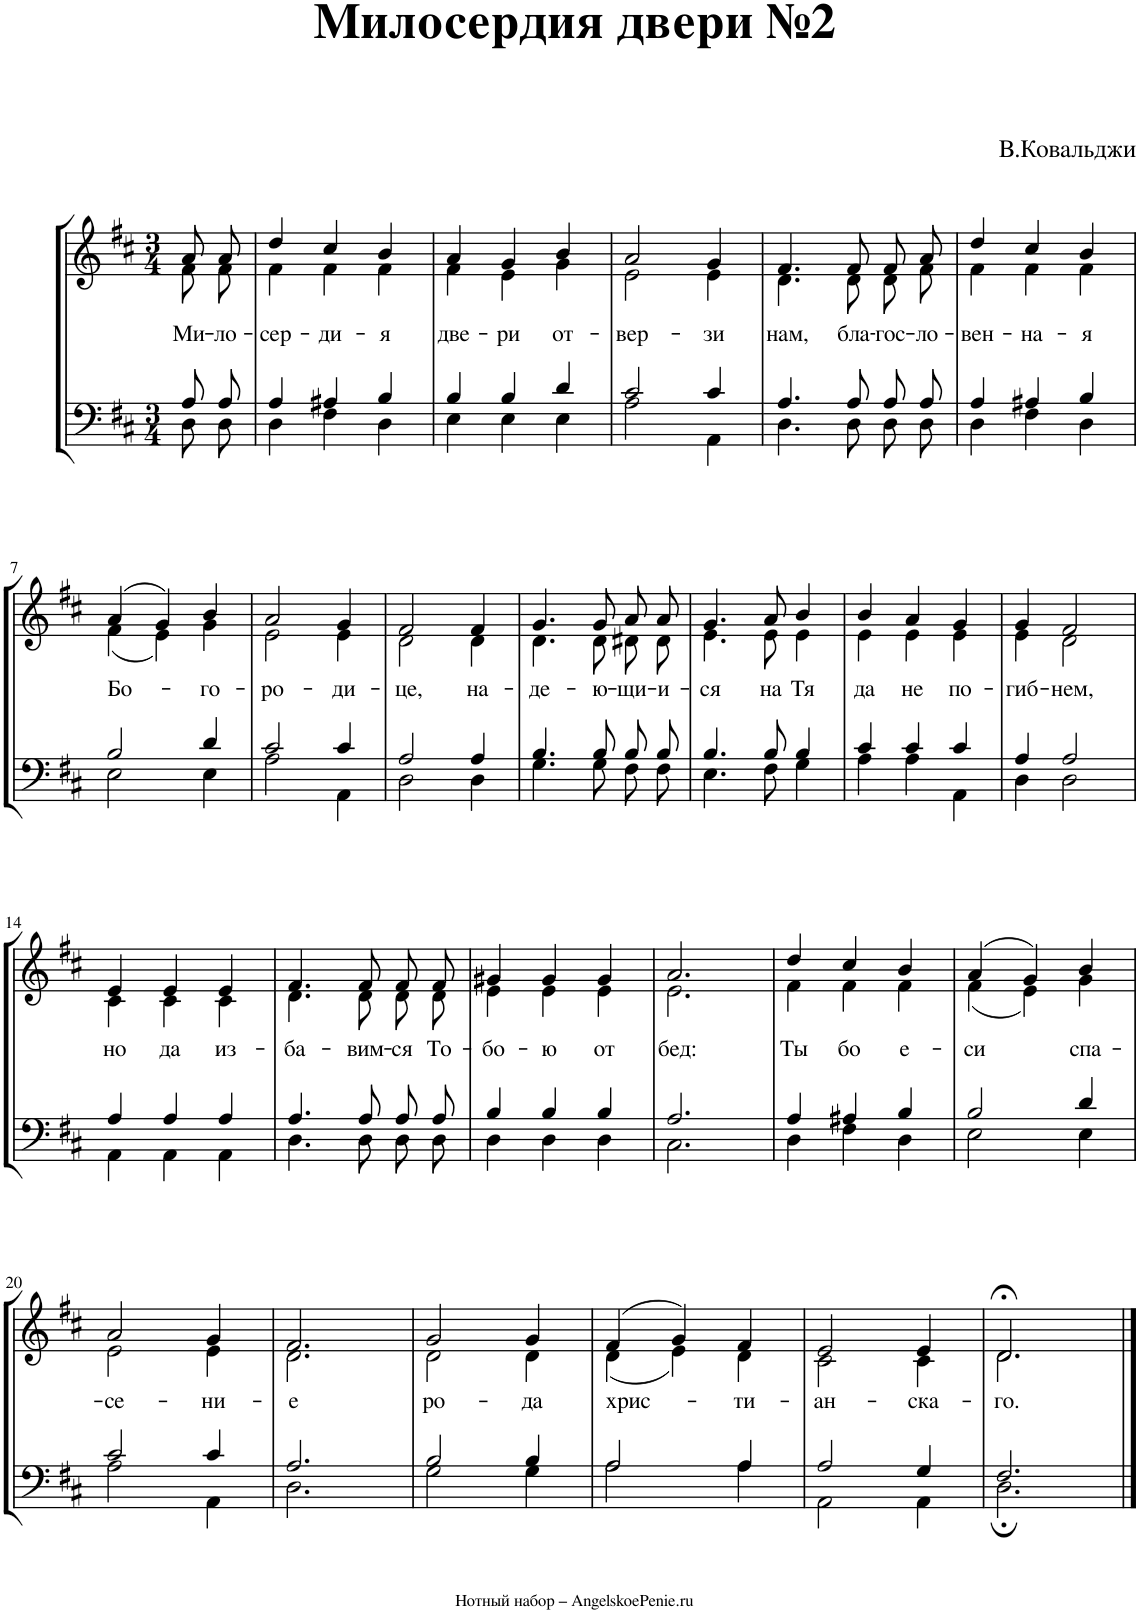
**kern	**kern	**text
*part1	*part1	*part1
*staff2	*staff1	*staff1
*I"Piano	*	*
*I'Pno.	*	*
*clefF4	*clefG2	*
*k[f#c#]	*k[f#c#]	*
*M3/4	*M3/4	*
=1	=1	=1
*^	*^	*
*	*^	*	*	*
!	!	!	!	!	!LO:LY:b
4ryy	8A/L	8D\L	8a/L	8f#\L	Ми-
!	!	!	!	!	!LO:LY:b
.	8A/J	8D\J	8a/J	8f#\J	-ло-
=2	=2	=2	=2	=2	=2
!	!	!	!	!	!LO:LY:b
2.ryy	4A/	4D\	4dd/	4f#\	-сер-
!	!	!	!	!	!LO:LY:b
.	4A#X/	4F#\	4cc#/	4f#\	-ди-
!	!	!	!	!	!LO:LY:b
.	4B/	4D\	4b/	4f#\	-я
=3	=3	=3	=3	=3	=3
!	!	!	!	!	!LO:LY:b
2.ryy	4B/	4E\	4a/	4f#\	две-
!	!	!	!	!	!LO:LY:b
.	4B/	4E\	4g/	4e\	-ри
!	!	!	!	!	!LO:LY:b
.	4d/	4E\	4b/	4g\	от-
=4	=4	=4	=4	=4	=4
!	!	!	!	!	!LO:LY:b
2.ryy	2c#/	2A\	2a/	2e\	-вер-
!	!	!	!	!	!LO:LY:b
.	4c#/	4AA\	4g/	4e\	-зи
=5	=5	=5	=5	=5	=5
!	!	!	!	!	!LO:LY:b
2.ryy	4.A/	4.D\	4.f#/	4.d\	нам,
!	!	!	!	!	!LO:LY:b
.	8A/	8D\	8f#/	8d\	бла-
!	!	!	!	!	!LO:LY:b
.	8A/L	8D\L	8f#/L	8d\L	-гос-
!	!	!	!	!	!LO:LY:b
.	8A/J	8D\J	8a/J	8f#\J	-ло-
=6	=6	=6	=6	=6	=6
!	!	!	!	!	!LO:LY:b
2.ryy	4A/	4D\	4dd/	4f#\	-вен-
!	!	!	!	!	!LO:LY:b
.	4A#X/	4F#\	4cc#/	4f#\	-на-
!	!	!	!	!	!LO:LY:b
.	4B/	4D\	4b/	4f#\	-я
!!LO:LB:g=z	!!
=7	=7	=7	=7	=7	=7
!	!	!	!	!	!LO:LY:b
2.ryy	2B/	2E\	(4a/	(4f#\	Бо-
.	.	.	4g/)	4e\)	.
!	!	!	!	!	!LO:LY:b
.	4d/	4E\	4b/	4g\	-го-
=8	=8	=8	=8	=8	=8
!	!	!	!	!	!LO:LY:b
2.ryy	2c#/	2A\	2a/	2e\	-ро-
!	!	!	!	!	!LO:LY:b
.	4c#/	4AA\	4g/	4e\	-ди-
=9	=9	=9	=9	=9	=9
!	!	!	!	!	!LO:LY:b
2.ryy	2A/	2D\	2f#/	2d\	-це,
!	!	!	!	!	!LO:LY:b
.	4A/	4D\	4f#/	4d\	на-
=10	=10	=10	=10	=10	=10
!	!	!	!	!	!LO:LY:b
2.ryy	4.B/	4.G\	4.g/	4.d\	-де-
!	!	!	!	!	!LO:LY:b
.	8B/	8G\	8g/	8d\	-ю-
!	!	!	!	!	!LO:LY:b
.	8B/L	8F#\L	8a/L	8d#X\L	-щи-
!	!	!	!	!	!LO:LY:b
.	8B/J	8F#\J	8a/J	8d#\J	-и-
=11	=11	=11	=11	=11	=11
!	!	!	!	!	!LO:LY:b
2.ryy	4.B/	4.E\	4.g/	4.e\	-ся
!	!	!	!	!	!LO:LY:b
.	8B/	8F#\	8a/	8e\	на
!	!	!	!	!	!LO:LY:b
.	4B/	4G\	4b/	4e\	Тя
=12	=12	=12	=12	=12	=12
!	!	!	!	!	!LO:LY:b
2.ryy	4c#/	4A\	4b/	4e\	да
!	!	!	!	!	!LO:LY:b
.	4c#/	4A\	4a/	4e\	не
!	!	!	!	!	!LO:LY:b
.	4c#/	4AA\	4g/	4e\	по-
=13	=13	=13	=13	=13	=13
!	!	!	!	!	!LO:LY:b
2.ryy	4A/	4D\	4g/	4e\	-гиб-
!	!	!	!	!	!LO:LY:b
.	2A/	2D\	2f#/	2d\	-нем,
!!LO:LB:g=z	!!
=14	=14	=14	=14	=14	=14
!	!	!	!	!	!LO:LY:b
2.ryy	4A/	4AA\	4e/	4c#\	но
!	!	!	!	!	!LO:LY:b
.	4A/	4AA\	4e/	4c#\	да
!	!	!	!	!	!LO:LY:b
.	4A/	4AA\	4e/	4c#\	из-
=15	=15	=15	=15	=15	=15
!	!	!	!	!	!LO:LY:b
2.ryy	4.A/	4.D\	4.f#/	4.d\	-ба-
!	!	!	!	!	!LO:LY:b
.	8A/	8D\	8f#/	8d\	-вим-
!	!	!	!	!	!LO:LY:b
.	8A/L	8D\L	8f#/L	8d\L	-ся
!	!	!	!	!	!LO:LY:b
.	8A/J	8D\J	8f#/J	8d\J	То-
=16	=16	=16	=16	=16	=16
!	!	!	!	!	!LO:LY:b
2.ryy	4B/	4D\	4g#X/	4e\	-бо-
!	!	!	!	!	!LO:LY:b
.	4B/	4D\	4g#/	4e\	-ю
!	!	!	!	!	!LO:LY:b
.	4B/	4D\	4g#/	4e\	от
=17	=17	=17	=17	=17	=17
!	!	!	!	!	!LO:LY:b
2.ryy	2.A/	2.C#\	2.a/	2.e\	бед:
=18	=18	=18	=18	=18	=18
!	!	!	!	!	!LO:LY:b
2.ryy	4A/	4D\	4dd/	4f#\	Ты
!	!	!	!	!	!LO:LY:b
.	4A#X/	4F#\	4cc#/	4f#\	бо
!	!	!	!	!	!LO:LY:b
.	4B/	4D\	4b/	4f#\	е-
=19	=19	=19	=19	=19	=19
!	!	!	!	!	!LO:LY:b
2.ryy	2B/	2E\	(4a/	(4f#\	-си
.	.	.	4g/)	4e\)	.
!	!	!	!	!	!LO:LY:b
.	4d/	4E\	4b/	4g\	спа-
!!LO:LB:g=z	!!
=20	=20	=20	=20	=20	=20
!	!	!	!	!	!LO:LY:b
2.ryy	2c#/	2A\	2a/	2e\	-се-
!	!	!	!	!	!LO:LY:b
.	4c#/	4AA\	4g/	4e\	-ни-
=21	=21	=21	=21	=21	=21
!	!	!	!	!	!LO:LY:b
2.ryy	2.A/	2.D\	2.f#/	2.d\	-е
=22	=22	=22	=22	=22	=22
!	!	!	!	!	!LO:LY:b
2.ryy	2B/	2G\	2g/	2d\	ро-
!	!	!	!	!	!LO:LY:b
.	4B/	4G\	4g/	4d\	-да
=23	=23	=23	=23	=23	=23
!	!	!	!	!	!LO:LY:b
2.ryy	2A/	2A\	(4f#/	(4d\	хрис-
.	.	.	4g/)	4e\)	.
!	!	!	!	!	!LO:LY:b
.	4A/	4A\	4f#/	4d\	-ти-
=24	=24	=24	=24	=24	=24
!	!	!	!	!	!LO:LY:b
2.ryy	2A/	2AA\	2e/	2c#\	-ан-
!	!	!	!	!	!LO:LY:b
.	4G/	4AA\	4e/	4c#\	-ска-
=25	=25	=25	=25	=25	=25
!	!	!	!	!	!LO:LY:b
2.ryy	2.F#/	2.D;\	2.d;</	2.d\	-го.
*v	*v	*v	*	*	*
*	*v	*v	*
==	==	==
*-	*-	*-
